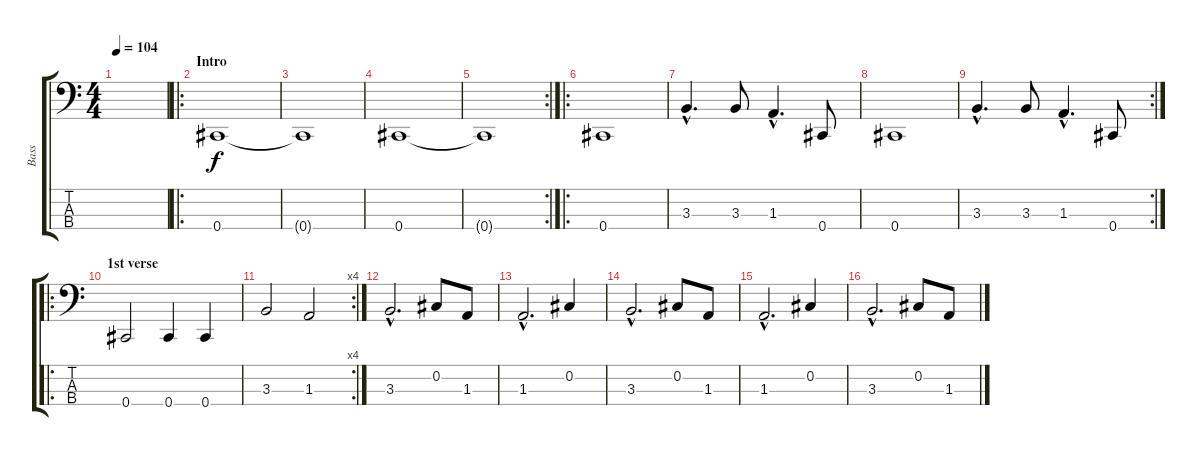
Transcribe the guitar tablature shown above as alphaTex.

\track ("Bass" "Bass") {instrument electricbassfinger}
\staff {score tabs}
\tuning (Gb2 Db2 Ab1 Db1) {hide}
\ts (4 4)
\tempo 104
\clef f4
\ks c
|
\ro
\section ("" "Intro")
0.4.1 |
0.4{t}.1 |
0.4.1 |
\rc 2
0.4{t}.1 |
\ro
0.4.1 |
3.3{hac}.4{d} 3.3.8 1.3{hac}.4{d} 0.4.8 |
0.4.1 |
\rc 2
3.3{hac}.4{d} 3.3.8 1.3{hac}.4{d} 0.4.8 |
\ro
\section ("" "1st verse")
0.4.2 0.4.4 0.4.4 |
\rc 4
3.3.2 1.3.2 |
3.3{hac}.2{d} 0.2.8 1.3.8 |
1.3{hac}.2{d} 0.2.4 |
3.3{hac}.2{d} 0.2.8 1.3.8 |
1.3{hac}.2{d} 0.2.4 |
3.3{hac}.2{d} 0.2.8 1.3.8
